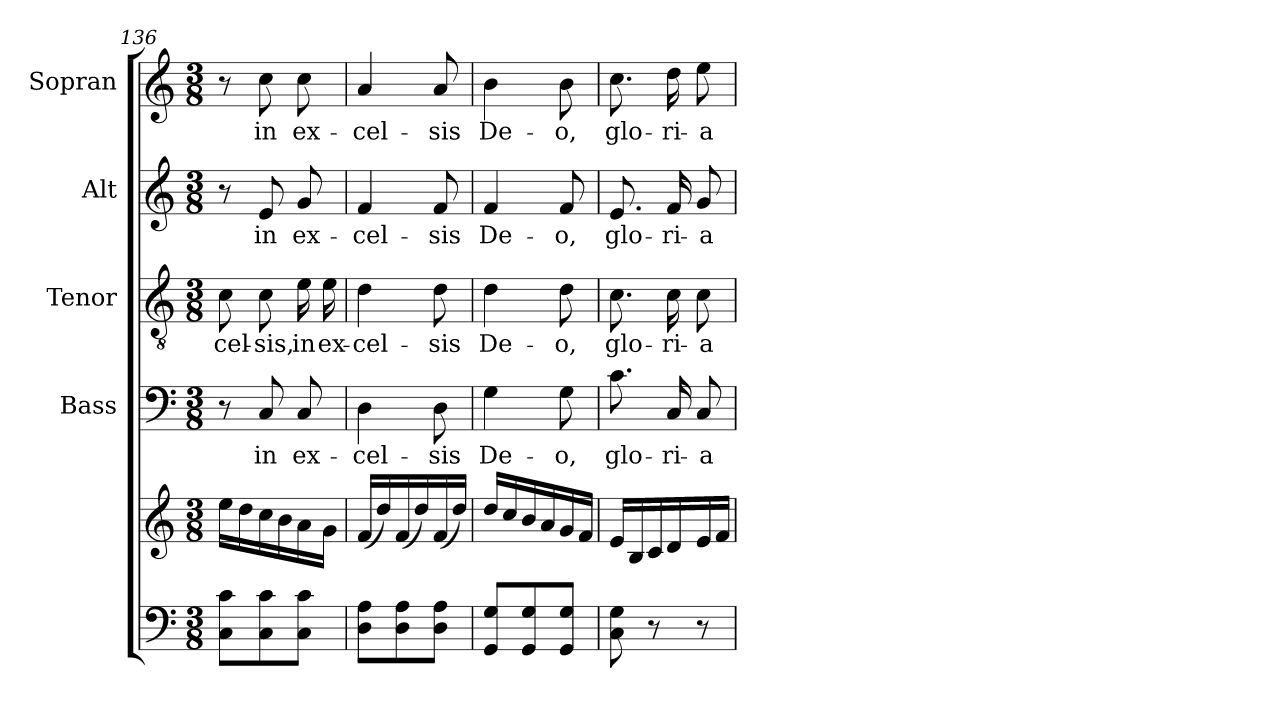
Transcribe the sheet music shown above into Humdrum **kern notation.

**kern	**kern	**kern	**text	**kern	**text	**kern	**text	**kern	**text
*part5	*part5	*part4	*part4	*part3	*part3	*part2	*part2	*part1	*part1
*staff6	*staff5	*staff4	*staff4	*staff3	*staff3	*staff2	*staff2	*staff1	*staff1
*	*	*I"Bass	*	*I"Tenor	*	*I"Alt	*	*I"Sopran	*
*	*	*I'B.	*	*I'T.	*	*I'A.	*	*I'S.	*
*clefF4	*clefG2	*clefF4	*	*clefGv2	*	*clefG2	*	*clefG2	*
*k[]	*k[]	*k[]	*	*k[]	*	*k[]	*	*k[]	*
*C:	*C:	*C:	*	*C:	*	*C:	*	*C:	*
*M3/8	*M3/8	*M3/8	*	*M3/8	*	*M3/8	*	*M3/8	*
=136	=136	=136	=136	=136	=136	=136	=136	=136	=136
!	!	!	!	!	!LO:LY:b	!	!	!	!
8C\ 8c\L	16ee\LL	8r	.	8c\	-cel-	8r	.	8r	.
.	16dd\	.	.	.	.	.	.	.	.
!	!	!	!LO:LY:b	!	!LO:LY:b	!	!LO:LY:b	!	!LO:LY:b
8C\ 8c\	16cc\	8C/	in	8c\	-sis,	8e/	in	8cc\	in
.	16b\	.	.	.	.	.	.	.	.
!	!	!	!LO:LY:b	!	!LO:LY:b	!	!LO:LY:b	!	!LO:LY:b
8C\ 8c\J	16a\	8C/	ex-	16e\	in	8g/	ex-	8cc\	ex-
!	!	!	!	!	!LO:LY:b	!	!	!	!
.	16g\JJ	.	.	16e\	ex-	.	.	.	.
=137	=137	=137	=137	=137	=137	=137	=137	=137	=137
!	!	!	!LO:LY:b	!	!LO:LY:b	!	!LO:LY:b	!	!LO:LY:b
8D\ 8A\L	(<16f/LL	4D\	-cel-	4d\	-cel-	4f/	-cel-	4a/	-cel-
.	16dd/)	.	.	.	.	.	.	.	.
8D\ 8A\	(<16f/	.	.	.	.	.	.	.	.
.	16dd/)	.	.	.	.	.	.	.	.
!	!	!	!LO:LY:b	!	!LO:LY:b	!	!LO:LY:b	!	!LO:LY:b
8D\ 8A\J	(<16f/	8D\	-sis	8d\	-sis	8f/	-sis	8a/	-sis
.	16dd/JJ)	.	.	.	.	.	.	.	.
=138	=138	=138	=138	=138	=138	=138	=138	=138	=138
!	!	!	!LO:LY:b	!	!LO:LY:b	!	!LO:LY:b	!	!LO:LY:b
8GG/ 8G/L	16dd/LL	4G\	De-	4d\	De-	4f/	De-	4b\	De-
.	16cc/	.	.	.	.	.	.	.	.
8GG/ 8G/	16b/	.	.	.	.	.	.	.	.
.	16a/	.	.	.	.	.	.	.	.
!	!	!	!LO:LY:b	!	!LO:LY:b	!	!LO:LY:b	!	!LO:LY:b
8GG/ 8G/J	16g/	8G\	-o,	8d\	-o,	8f/	-o,	8b\	-o,
.	16f/JJ	.	.	.	.	.	.	.	.
!!LO:LB:g=z
=139	=139	=139	=139	=139	=139	=139	=139	=139	=139
!	!	!	!LO:LY:b	!	!LO:LY:b	!	!LO:LY:b	!	!LO:LY:b
8C\ 8G\	16e/LL	8.c\	glo-	8.c\	glo-	8.e/	glo-	8.cc\	glo-
.	16B/	.	.	.	.	.	.	.	.
8r	16c/	.	.	.	.	.	.	.	.
!	!	!	!LO:LY:b	!	!LO:LY:b	!	!LO:LY:b	!	!LO:LY:b
.	16d/	16C/	-ri-	16c\	-ri-	16f/	-ri-	16dd\	-ri-
!	!	!	!LO:LY:b	!	!LO:LY:b	!	!LO:LY:b	!	!LO:LY:b
8r	16e/	8C/	-a	8c\	-a	8g/	-a	8ee\	-a
.	16f/JJ	.	.	.	.	.	.	.	.
=	=	=	=	=	=	=	=	=	=
*-	*-	*-	*-	*-	*-	*-	*-	*-	*-
